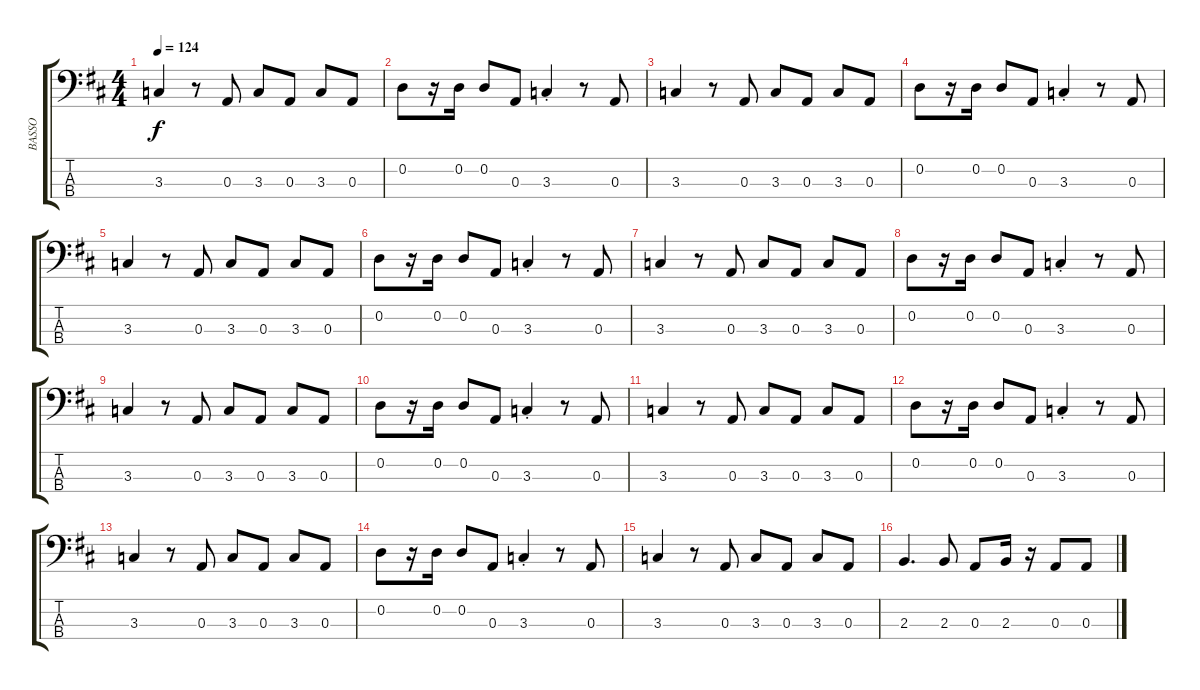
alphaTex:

\track ("BASSO" "BASSO") {instrument electricbasspick}
\staff {score tabs}
\tuning (G2 D2 A1 E1) {hide}
\ts (4 4)
\tempo 124
\clef f4
\ks d
3.3.4{dy f} r.8 0.3.8 3.3.8 0.3.8 3.3.8 0.3.8 |
0.2.8 r.16 0.2.16 0.2.8 0.3.8 3.3{st}.4 r.8 0.3.8 |
3.3.4 r.8 0.3.8 3.3.8 0.3.8 3.3.8 0.3.8 |
0.2.8 r.16 0.2.16 0.2.8 0.3.8 3.3{st}.4 r.8 0.3.8 |
3.3.4 r.8 0.3.8 3.3.8 0.3.8 3.3.8 0.3.8 |
0.2.8 r.16 0.2.16 0.2.8 0.3.8 3.3{st}.4 r.8 0.3.8 |
3.3.4 r.8 0.3.8 3.3.8 0.3.8 3.3.8 0.3.8 |
0.2.8 r.16 0.2.16 0.2.8 0.3.8 3.3{st}.4 r.8 0.3.8 |
3.3.4 r.8 0.3.8 3.3.8 0.3.8 3.3.8 0.3.8 |
0.2.8 r.16 0.2.16 0.2.8 0.3.8 3.3{st}.4 r.8 0.3.8 |
3.3.4 r.8 0.3.8 3.3.8 0.3.8 3.3.8 0.3.8 |
0.2.8 r.16 0.2.16 0.2.8 0.3.8 3.3{st}.4 r.8 0.3.8 |
3.3.4 r.8 0.3.8 3.3.8 0.3.8 3.3.8 0.3.8 |
0.2.8 r.16 0.2.16 0.2.8 0.3.8 3.3{st}.4 r.8 0.3.8 |
3.3.4 r.8 0.3.8 3.3.8 0.3.8 3.3.8 0.3.8 |
2.3.4{d} 2.3.8 0.3.8 2.3.16 r.16 0.3.8 0.3.8
